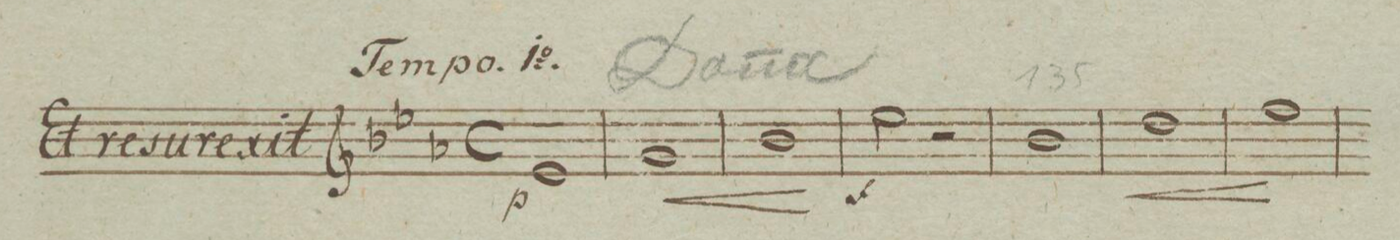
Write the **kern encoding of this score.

**kern	**dynam
*I"Oboe Primo.	*
*clefG2	*
*k[b-e-a-]	*
*met(c)	*
*M4/4	*
1e-	p
=128	=128
1g	<
=129	=129
1b-	[[
=130	=130
2ee-\	f
2r	.
=131	=131
1b-	.
=132	=132
1dd	<
=133	=133
1ff	[[
=134	=134
*-	*-
